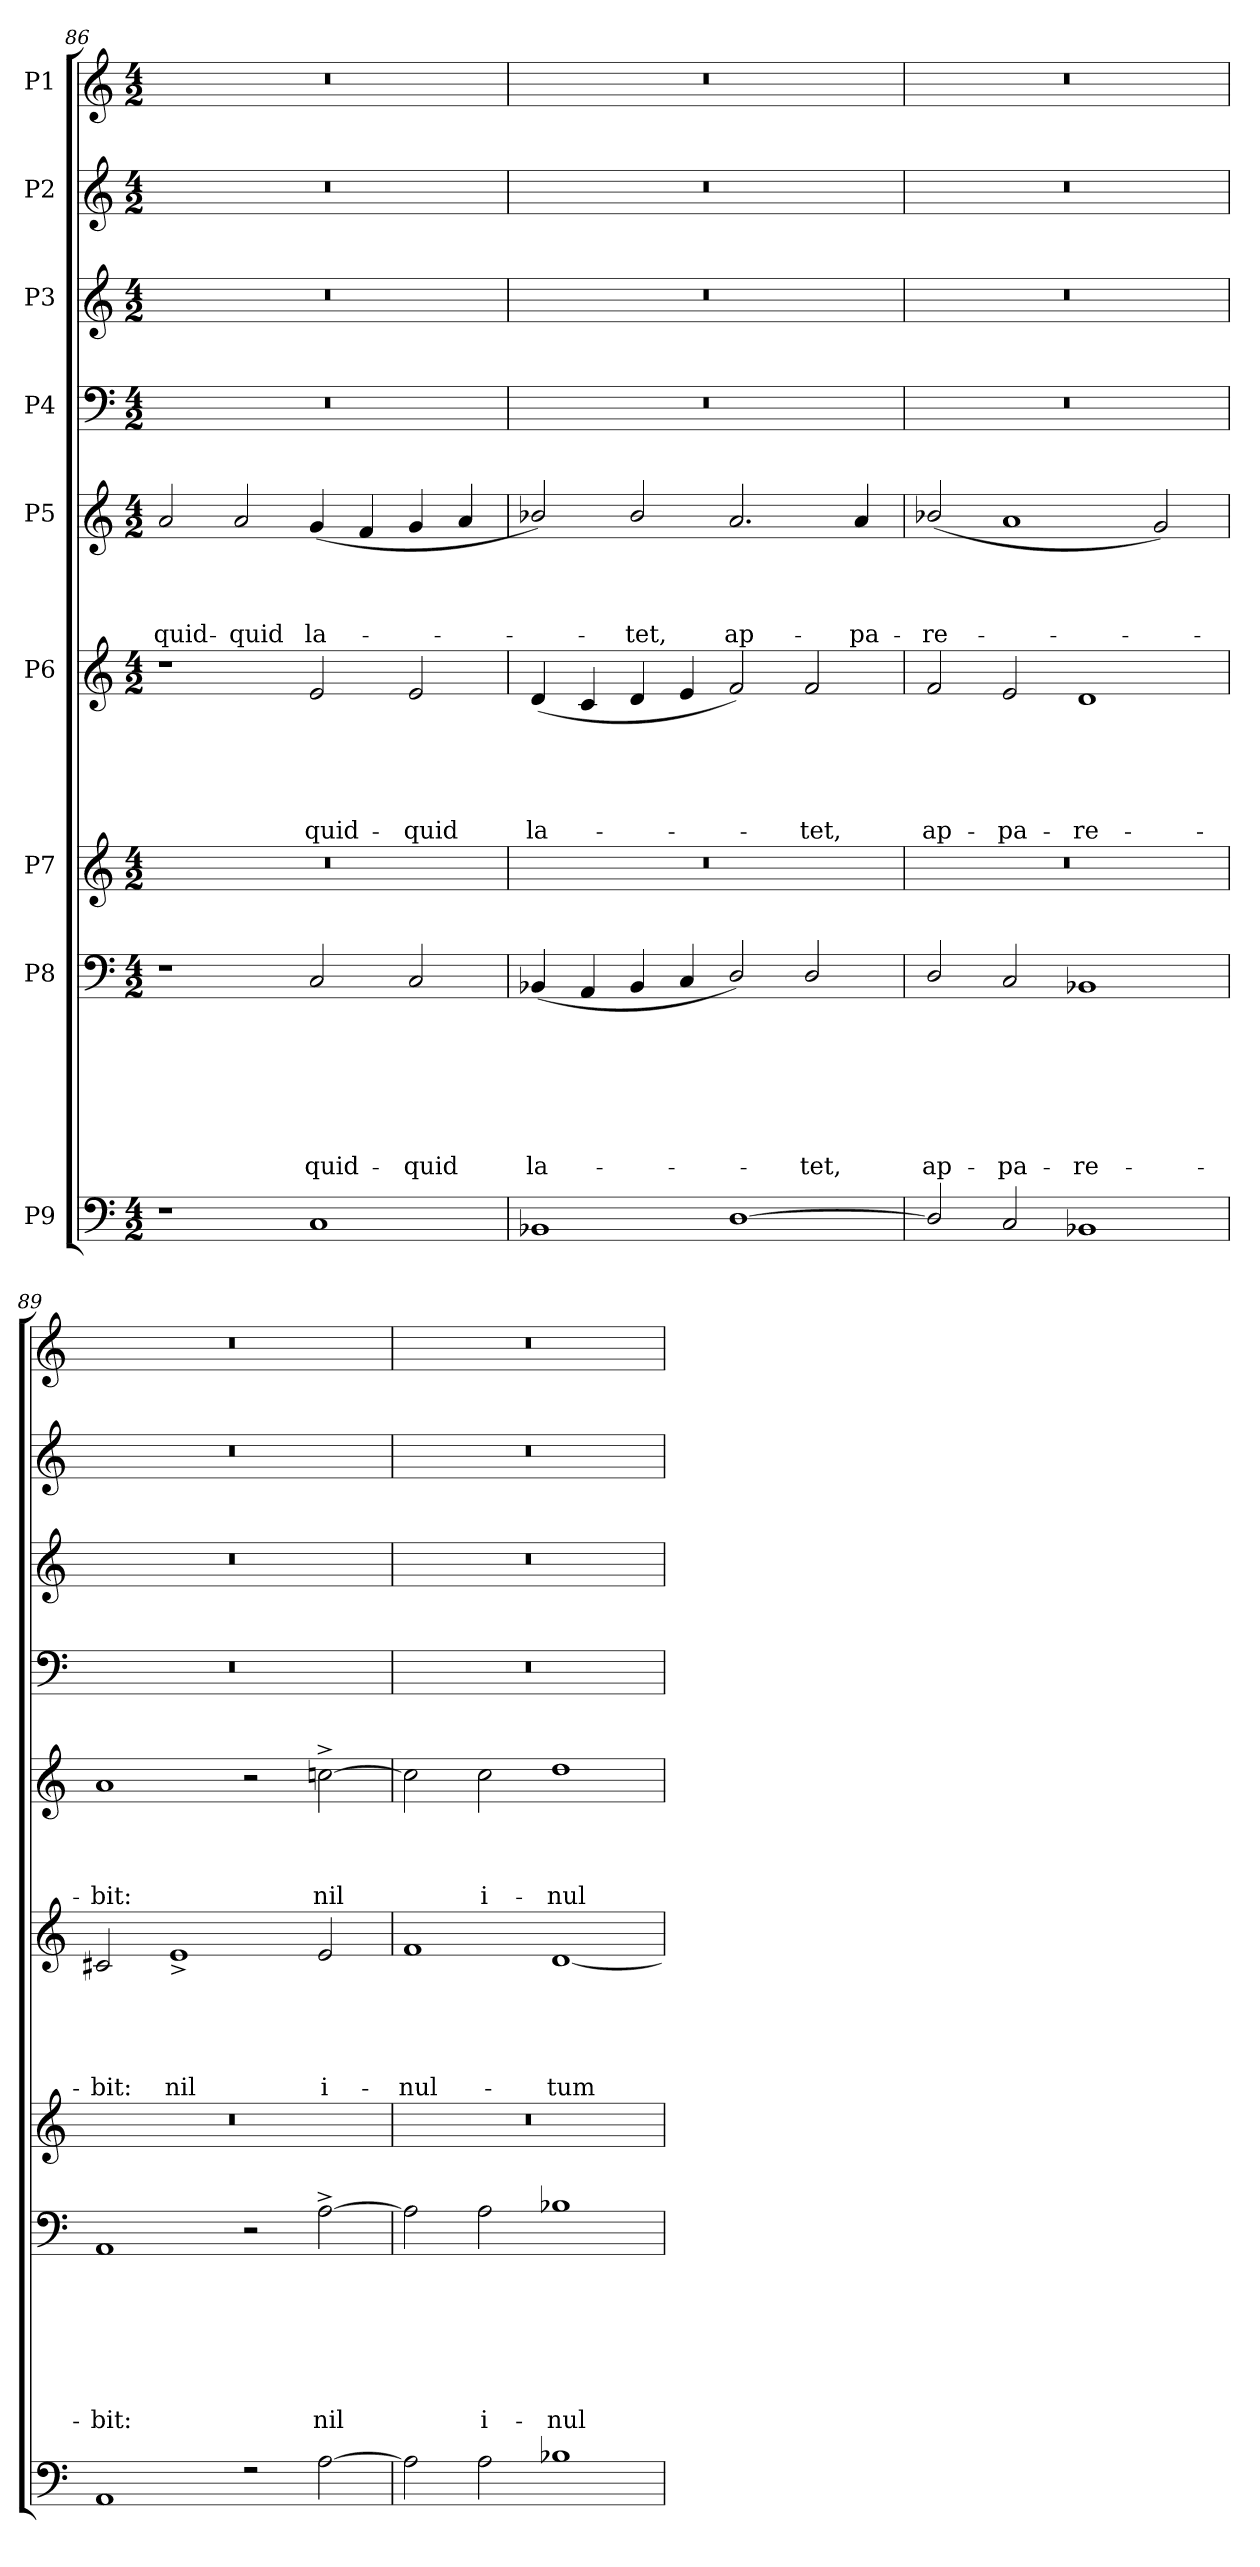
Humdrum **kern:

**kern	**kern	**text	**text	**text	**text	**text	**text	**text	**kern	**kern	**text	**text	**text	**text	**text	**kern	**text	**text	**text	**text	**kern	**kern	**kern	**kern
*part9	*part8	*part8	*part8	*part8	*part8	*part8	*part8	*part8	*part7	*part6	*part6	*part6	*part6	*part6	*part6	*part5	*part5	*part5	*part5	*part5	*part4	*part3	*part2	*part1
*staff9	*staff8	*staff8	*staff8	*staff8	*staff8	*staff8	*staff8	*staff8	*staff7	*staff6	*staff6	*staff6	*staff6	*staff6	*staff6	*staff5	*staff5	*staff5	*staff5	*staff5	*staff4	*staff3	*staff2	*staff1
*I"P9	*I"P8	*	*	*	*	*	*	*	*I"P7	*I"P6	*	*	*	*	*	*I"P5	*	*	*	*	*I"P4	*I"P3	*I"P2	*I"P1
*clefF4	*clefF4	*	*	*	*	*	*	*	*clefG2	*clefG2	*	*	*	*	*	*clefG2	*	*	*	*	*clefF4	*clefG2	*clefG2	*clefG2
*	*	*	*	*	*	*	*	*	*ITrd7c12	*	*	*	*	*	*	*	*	*	*	*	*	*ITrd7c12	*	*
*k[]	*k[]	*	*	*	*	*	*	*	*k[]	*k[]	*	*	*	*	*	*k[]	*	*	*	*	*k[]	*k[]	*k[]	*k[]
*C:	*C:	*	*	*	*	*	*	*	*C:	*C:	*	*	*	*	*	*C:	*	*	*	*	*C:	*C:	*C:	*C:
*M4/2	*M4/2	*	*	*	*	*	*	*	*M4/2	*M4/2	*	*	*	*	*	*M4/2	*	*	*	*	*M4/2	*M4/2	*M4/2	*M4/2
=86	=86	=86	=86	=86	=86	=86	=86	=86	=86	=86	=86	=86	=86	=86	=86	=86	=86	=86	=86	=86	=86	=86	=86	=86
*^	*	*	*	*	*	*	*	*	*	*	*	*	*	*	*	*	*	*	*	*	*	*	*	*
!	!	!	!	!	!	!	!	!	!	!LO:N:vis=1	!	!	!	!	!	!	!	!	!	!	!LO:LY:b	!LO:N:vis=1	!LO:N:vis=1	!LO:N:vis=1	!LO:N:vis=1
1r	0ryy	1r	.	.	.	.	.	.	.	0r	1r	.	.	.	.	.	2a/	.	.	.	quid-	0r	0r	0r	0r
!	!	!	!	!	!	!	!	!	!	!	!	!	!	!	!	!	!	!	!	!	!LO:LY:b	!	!	!	!
.	.	.	.	.	.	.	.	.	.	.	.	.	.	.	.	.	2a/	.	.	.	-quid	.	.	.	.
!	!	!	!	!	!	!	!	!	!LO:LY:b	!	!	!	!	!	!	!LO:LY:b	!	!	!	!	!LO:LY:b	!	!	!	!
1C	.	2C/	.	.	.	.	.	.	quid-	.	2e/	.	.	.	.	quid-	(<4g/	.	.	.	la-	.	.	.	.
.	.	.	.	.	.	.	.	.	.	.	.	.	.	.	.	.	4f/	.	.	.	.	.	.	.	.
!	!	!	!	!	!	!	!	!	!LO:LY:b	!	!	!	!	!	!	!LO:LY:b	!	!	!	!	!	!	!	!	!
.	.	2C/	.	.	.	.	.	.	-quid	.	2e/	.	.	.	.	-quid	4g/	.	.	.	.	.	.	.	.
.	.	.	.	.	.	.	.	.	.	.	.	.	.	.	.	.	4a/	.	.	.	.	.	.	.	.
!!LO:PB:g=z
=87	=87	=87	=87	=87	=87	=87	=87	=87	=87	=87	=87	=87	=87	=87	=87	=87	=87	=87	=87	=87	=87	=87	=87	=87	=87
!	!	!	!	!	!	!	!	!	!LO:LY:b	!LO:N:vis=1	!	!	!	!	!	!LO:LY:b	!	!	!	!	!	!LO:N:vis=1	!LO:N:vis=1	!LO:N:vis=1	!LO:N:vis=1
1BB-X	0ryy	(<4BB-X/	.	.	.	.	.	.	la-	0r	(<4d/	.	.	.	.	la-	2b-X/)	.	.	.	.	0r	0r	0r	0r
.	.	4AA/	.	.	.	.	.	.	.	.	4c/	.	.	.	.	.	.	.	.	.	.	.	.	.	.
!	!	!	!	!	!	!	!	!	!	!	!	!	!	!	!	!	!	!	!	!	!LO:LY:b	!	!	!	!
.	.	4BB-/	.	.	.	.	.	.	.	.	4d/	.	.	.	.	.	2b-/	.	.	.	-tet,	.	.	.	.
.	.	4C/	.	.	.	.	.	.	.	.	4e/	.	.	.	.	.	.	.	.	.	.	.	.	.	.
!	!	!	!	!	!	!	!	!	!	!	!	!	!	!	!	!	!	!	!	!	!LO:LY:b	!	!	!	!
[<1D	.	2D/)	.	.	.	.	.	.	.	.	2f/)	.	.	.	.	.	2.a/	.	.	.	ap-	.	.	.	.
!	!	!	!	!	!	!	!	!	!LO:LY:b	!	!	!	!	!	!	!LO:LY:b	!	!	!	!	!	!	!	!	!
.	.	2D/	.	.	.	.	.	.	-tet,	.	2f/	.	.	.	.	-tet,	.	.	.	.	.	.	.	.	.
!	!	!	!	!	!	!	!	!	!	!	!	!	!	!	!	!	!	!	!	!	!LO:LY:b	!	!	!	!
.	.	.	.	.	.	.	.	.	.	.	.	.	.	.	.	.	4a/	.	.	.	-pa-	.	.	.	.
=88	=88	=88	=88	=88	=88	=88	=88	=88	=88	=88	=88	=88	=88	=88	=88	=88	=88	=88	=88	=88	=88	=88	=88	=88	=88
!	!	!	!	!	!	!	!	!	!LO:LY:b	!LO:N:vis=1	!	!	!	!	!	!LO:LY:b	!	!	!	!	!LO:LY:b	!LO:N:vis=1	!LO:N:vis=1	!LO:N:vis=1	!LO:N:vis=1
2D/]	0ryy	2D/	.	.	.	.	.	.	ap-	0r	2f/	.	.	.	.	ap-	(<2b-X/	.	.	.	-re-	0r	0r	0r	0r
!	!	!	!	!	!	!	!	!	!LO:LY:b	!	!	!	!	!	!	!LO:LY:b	!	!	!	!	!	!	!	!	!
2C/	.	2C/	.	.	.	.	.	.	-pa-	.	2e/	.	.	.	.	-pa-	1a	.	.	.	.	.	.	.	.
!	!	!	!	!	!	!	!	!	!LO:LY:b	!	!	!	!	!	!	!LO:LY:b	!	!	!	!	!	!	!	!	!
1BB-X	.	1BB-X	.	.	.	.	.	.	-re-	.	1d	.	.	.	.	-re-	.	.	.	.	.	.	.	.	.
.	.	.	.	.	.	.	.	.	.	.	.	.	.	.	.	.	2g/)	.	.	.	.	.	.	.	.
=89	=89	=89	=89	=89	=89	=89	=89	=89	=89	=89	=89	=89	=89	=89	=89	=89	=89	=89	=89	=89	=89	=89	=89	=89	=89
!	!	!	!	!	!	!	!	!	!LO:LY:b	!LO:N:vis=1	!	!	!	!	!	!LO:LY:b	!	!	!	!	!LO:LY:b	!LO:N:vis=1	!LO:N:vis=1	!LO:N:vis=1	!LO:N:vis=1
1AA	0ryy	1AA	.	.	.	.	.	.	-bit:	0r	2c#X/	.	.	.	.	-bit:	1a	.	.	.	-bit:	0r	0r	0r	0r
!	!	!	!	!	!	!	!	!	!	!	!	!	!	!	!	!LO:LY:b	!	!	!	!	!	!	!	!	!
.	.	.	.	.	.	.	.	.	.	.	1e^<	.	.	.	.	nil	.	.	.	.	.	.	.	.	.
2r	.	2r	.	.	.	.	.	.	.	.	.	.	.	.	.	.	2r	.	.	.	.	.	.	.	.
!	!	!	!	!	!	!	!	!	!LO:LY:b	!	!	!	!	!	!	!LO:LY:b	!	!	!	!	!LO:LY:b	!	!	!	!
[>2A\	.	[>2A^>\	.	.	.	.	.	.	nil	.	2e/	.	.	.	.	i-	[>2ccni^>\	.	.	.	nil	.	.	.	.
=90	=90	=90	=90	=90	=90	=90	=90	=90	=90	=90	=90	=90	=90	=90	=90	=90	=90	=90	=90	=90	=90	=90	=90	=90	=90
!	!	!	!	!	!	!	!	!	!	!LO:N:vis=1	!	!	!	!	!	!LO:LY:b	!	!	!	!	!	!LO:N:vis=1	!LO:N:vis=1	!LO:N:vis=1	!LO:N:vis=1
2A\]	0ryy	2A\]	.	.	.	.	.	.	.	0r	1f	.	.	.	.	-nul-	2cc\]	.	.	.	.	0r	0r	0r	0r
!	!	!	!	!	!	!	!	!	!LO:LY:b	!	!	!	!	!	!	!	!	!	!	!	!LO:LY:b	!	!	!	!
2A\	.	2A\	.	.	.	.	.	.	i-	.	.	.	.	.	.	.	2cc\	.	.	.	i-	.	.	.	.
!	!	!	!	!	!	!	!	!	!LO:LY:b	!	!	!	!	!	!	!LO:LY:b	!	!	!	!	!LO:LY:b	!	!	!	!
1B-X	.	1B-X	.	.	.	.	.	.	-nul-	.	[<1d	.	.	.	.	-tum	1dd	.	.	.	-nul-	.	.	.	.
*v	*v	*	*	*	*	*	*	*	*	*	*	*	*	*	*	*	*	*	*	*	*	*	*	*	*
=	=	=	=	=	=	=	=	=	=	=	=	=	=	=	=	=	=	=	=	=	=	=	=	=
*-	*-	*-	*-	*-	*-	*-	*-	*-	*-	*-	*-	*-	*-	*-	*-	*-	*-	*-	*-	*-	*-	*-	*-	*-
